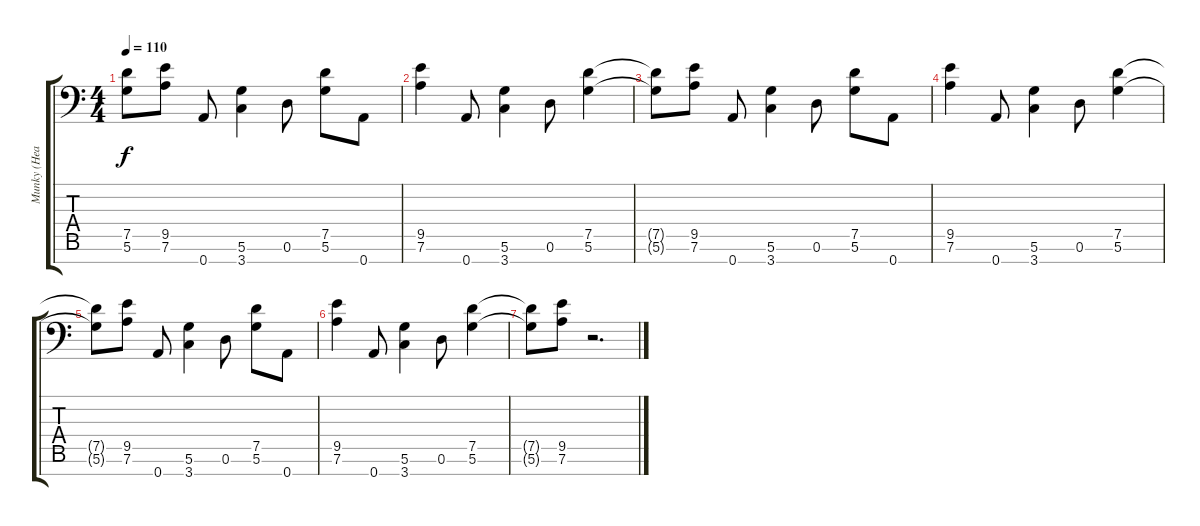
\track ("Munky (Head parts.)" "Munky (Hea") {instrument distortionguitar}
\staff {score tabs}
\tuning (D4 A3 F3 C3 G2 D2 A1) {hide}
\ts (4 4)
\tempo 110
\clef f4
\ks c
(7.5{t} 5.6{t}).8{dy f} (9.5 7.6).8 0.7.8 (5.6 3.7).4 0.6.8 (7.5 5.6).8 0.7.8 |
(9.5 7.6).4 0.7.8 (5.6 3.7).4 0.6.8 (7.5 5.6).4 |
(7.5{t} 5.6{t}).8 (9.5 7.6).8 0.7.8 (5.6 3.7).4 0.6.8 (7.5 5.6).8 0.7.8 |
(9.5 7.6).4 0.7.8 (5.6 3.7).4 0.6.8 (7.5 5.6).4 |
(7.5{t} 5.6{t}).8 (9.5 7.6).8 0.7.8 (5.6 3.7).4 0.6.8 (7.5 5.6).8 0.7.8 |
(9.5 7.6).4 0.7.8 (5.6 3.7).4 0.6.8 (7.5 5.6).4 |
(7.5{t} 5.6{t}).8 (9.5 7.6).8 r.2{d}
